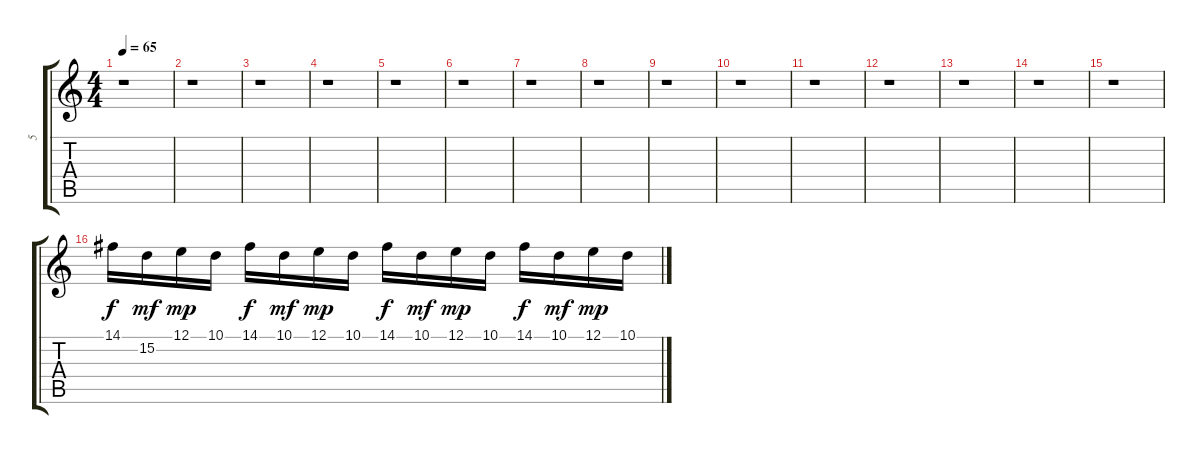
\track ("5" "5") {instrument pad2warm}
\staff {score tabs}
\tuning (E4 B3 G3 D3 A2 E2) {hide}
\ts (4 4)
\tempo 65
\clef g2
\ks c
r.1{dy f} |
r.1 |
r.1 |
r.1 |
r.1 |
r.1 |
r.1 |
r.1 |
r.1 |
r.1 |
r.1 |
r.1 |
r.1 |
r.1 |
r.1 |
14.1.16 15.2.16{dy mf} 12.1.16{dy mp} 10.1.16 14.1.16{dy f} 10.1.16{dy mf} 12.1.16{dy mp} 10.1.16 14.1.16{dy f} 10.1.16{dy mf} 12.1.16{dy mp} 10.1.16 14.1.16{dy f} 10.1.16{dy mf} 12.1.16{dy mp} 10.1.16
